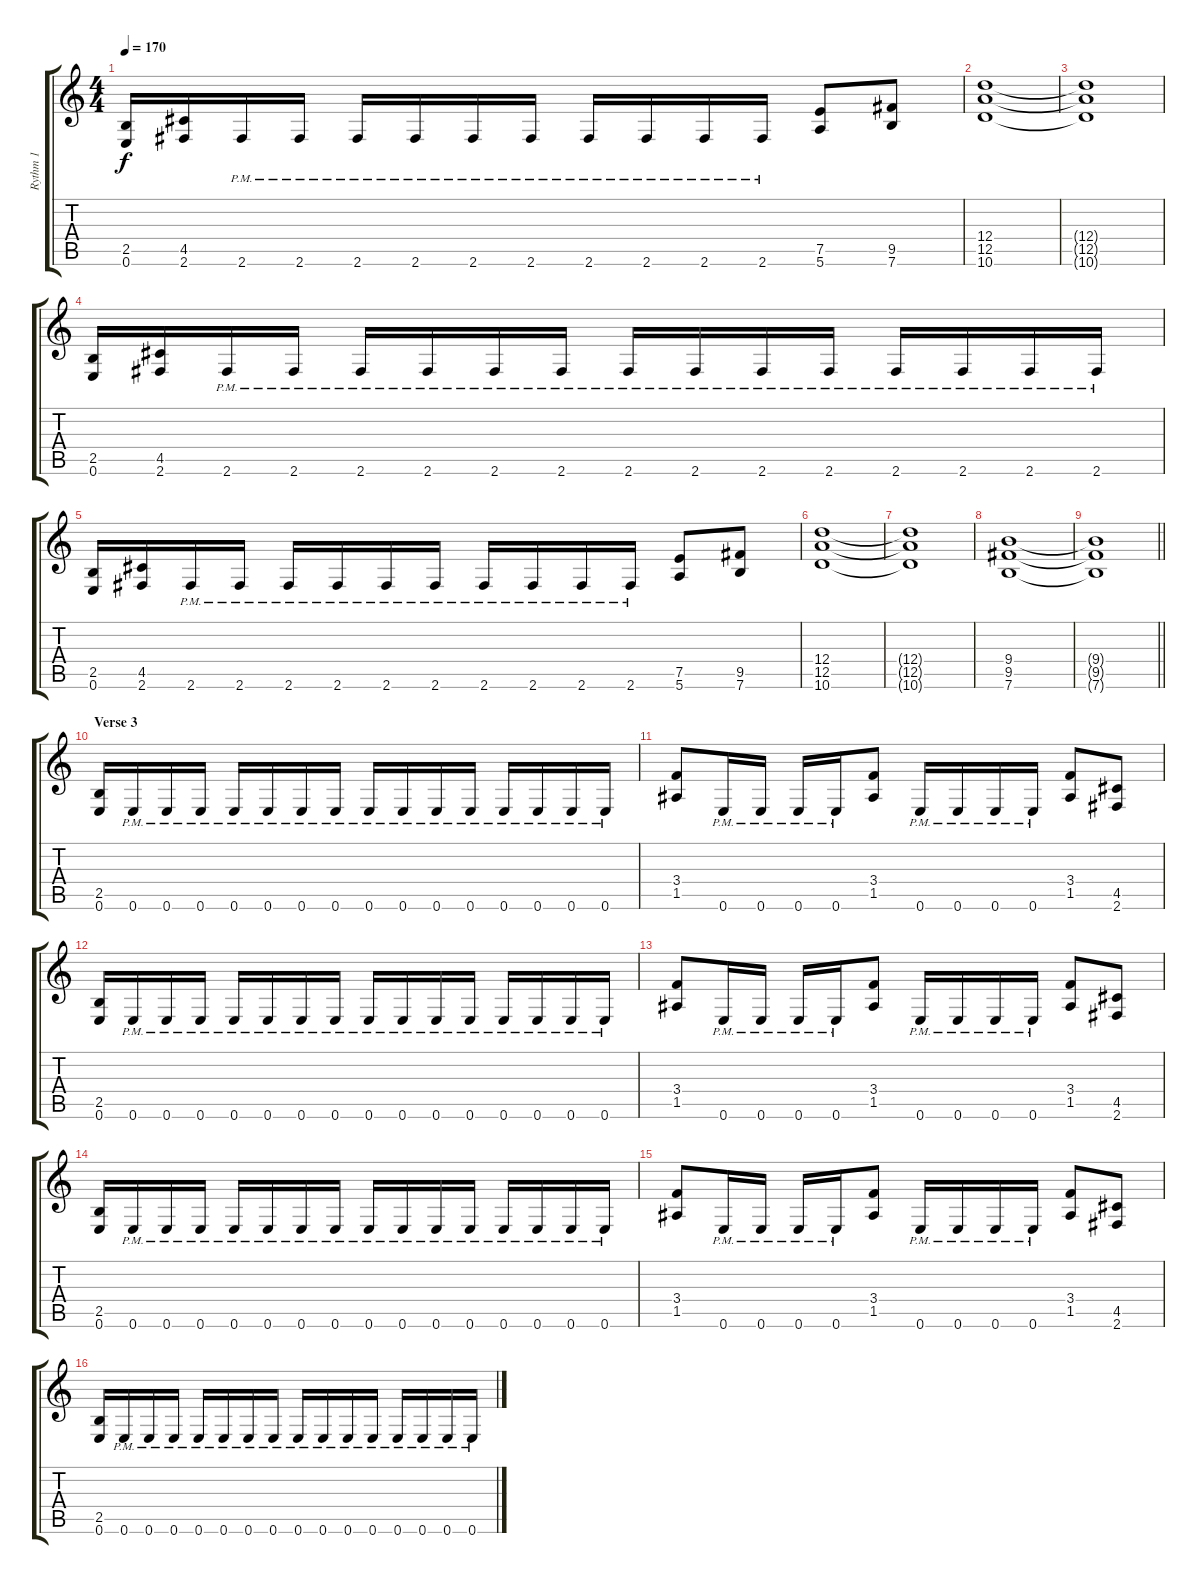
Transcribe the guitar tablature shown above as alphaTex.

\track ("Rythm 1" "Rythm 1") {instrument overdrivenguitar}
\staff {score tabs}
\tuning (E4 B3 G3 D3 A2 E2) {hide}
\ts (4 4)
\tempo 170
\clef g2
\ks c
(2.5 0.6).16{dy f} (4.5 2.6).16 2.6{pm}.16 2.6{pm}.16 2.6{pm}.16 2.6{pm}.16 2.6{pm}.16 2.6{pm}.16 2.6{pm}.16 2.6{pm}.16 2.6{pm}.16 2.6{pm}.16 (7.5 5.6).8 (9.5 7.6).8 |
(12.4 12.5 10.6).1 |
(12.4{t} 12.5{t} 10.6{t}).1 |
(2.5 0.6).16 (4.5 2.6).16 2.6{pm}.16 2.6{pm}.16 2.6{pm}.16 2.6{pm}.16 2.6{pm}.16 2.6{pm}.16 2.6{pm}.16 2.6{pm}.16 2.6{pm}.16 2.6{pm}.16 2.6{pm}.16 2.6{pm}.16 2.6{pm}.16 2.6{pm}.16 |
(2.5 0.6).16 (4.5 2.6).16 2.6{pm}.16 2.6{pm}.16 2.6{pm}.16 2.6{pm}.16 2.6{pm}.16 2.6{pm}.16 2.6{pm}.16 2.6{pm}.16 2.6{pm}.16 2.6{pm}.16 (7.5 5.6).8 (9.5 7.6).8 |
(12.4 12.5 10.6).1 |
(12.4{t} 12.5{t} 10.6{t}).1 |
(9.4 9.5 7.6).1 |
\barLineRight lightlight
(9.4{t} 9.5{t} 7.6{t}).1 |
\section ("" "Verse 3")
(2.5 0.6).16 0.6{pm}.16 0.6{pm}.16 0.6{pm}.16 0.6{pm}.16 0.6{pm}.16 0.6{pm}.16 0.6{pm}.16 0.6{pm}.16 0.6{pm}.16 0.6{pm}.16 0.6{pm}.16 0.6{pm}.16 0.6{pm}.16 0.6{pm}.16 0.6{pm}.16 |
(3.4 1.5).8 0.6{pm}.16 0.6{pm}.16 0.6{pm}.16 0.6{pm}.16 (3.4 1.5).8 0.6{pm}.16 0.6{pm}.16 0.6{pm}.16 0.6{pm}.16 (3.4 1.5).8 (4.5 2.6).8 |
(2.5 0.6).16 0.6{pm}.16 0.6{pm}.16 0.6{pm}.16 0.6{pm}.16 0.6{pm}.16 0.6{pm}.16 0.6{pm}.16 0.6{pm}.16 0.6{pm}.16 0.6{pm}.16 0.6{pm}.16 0.6{pm}.16 0.6{pm}.16 0.6{pm}.16 0.6{pm}.16 |
(3.4 1.5).8 0.6{pm}.16 0.6{pm}.16 0.6{pm}.16 0.6{pm}.16 (3.4 1.5).8 0.6{pm}.16 0.6{pm}.16 0.6{pm}.16 0.6{pm}.16 (3.4 1.5).8 (4.5 2.6).8 |
(2.5 0.6).16 0.6{pm}.16 0.6{pm}.16 0.6{pm}.16 0.6{pm}.16 0.6{pm}.16 0.6{pm}.16 0.6{pm}.16 0.6{pm}.16 0.6{pm}.16 0.6{pm}.16 0.6{pm}.16 0.6{pm}.16 0.6{pm}.16 0.6{pm}.16 0.6{pm}.16 |
(3.4 1.5).8 0.6{pm}.16 0.6{pm}.16 0.6{pm}.16 0.6{pm}.16 (3.4 1.5).8 0.6{pm}.16 0.6{pm}.16 0.6{pm}.16 0.6{pm}.16 (3.4 1.5).8 (4.5 2.6).8 |
(2.5 0.6).16 0.6{pm}.16 0.6{pm}.16 0.6{pm}.16 0.6{pm}.16 0.6{pm}.16 0.6{pm}.16 0.6{pm}.16 0.6{pm}.16 0.6{pm}.16 0.6{pm}.16 0.6{pm}.16 0.6{pm}.16 0.6{pm}.16 0.6{pm}.16 0.6{pm}.16
